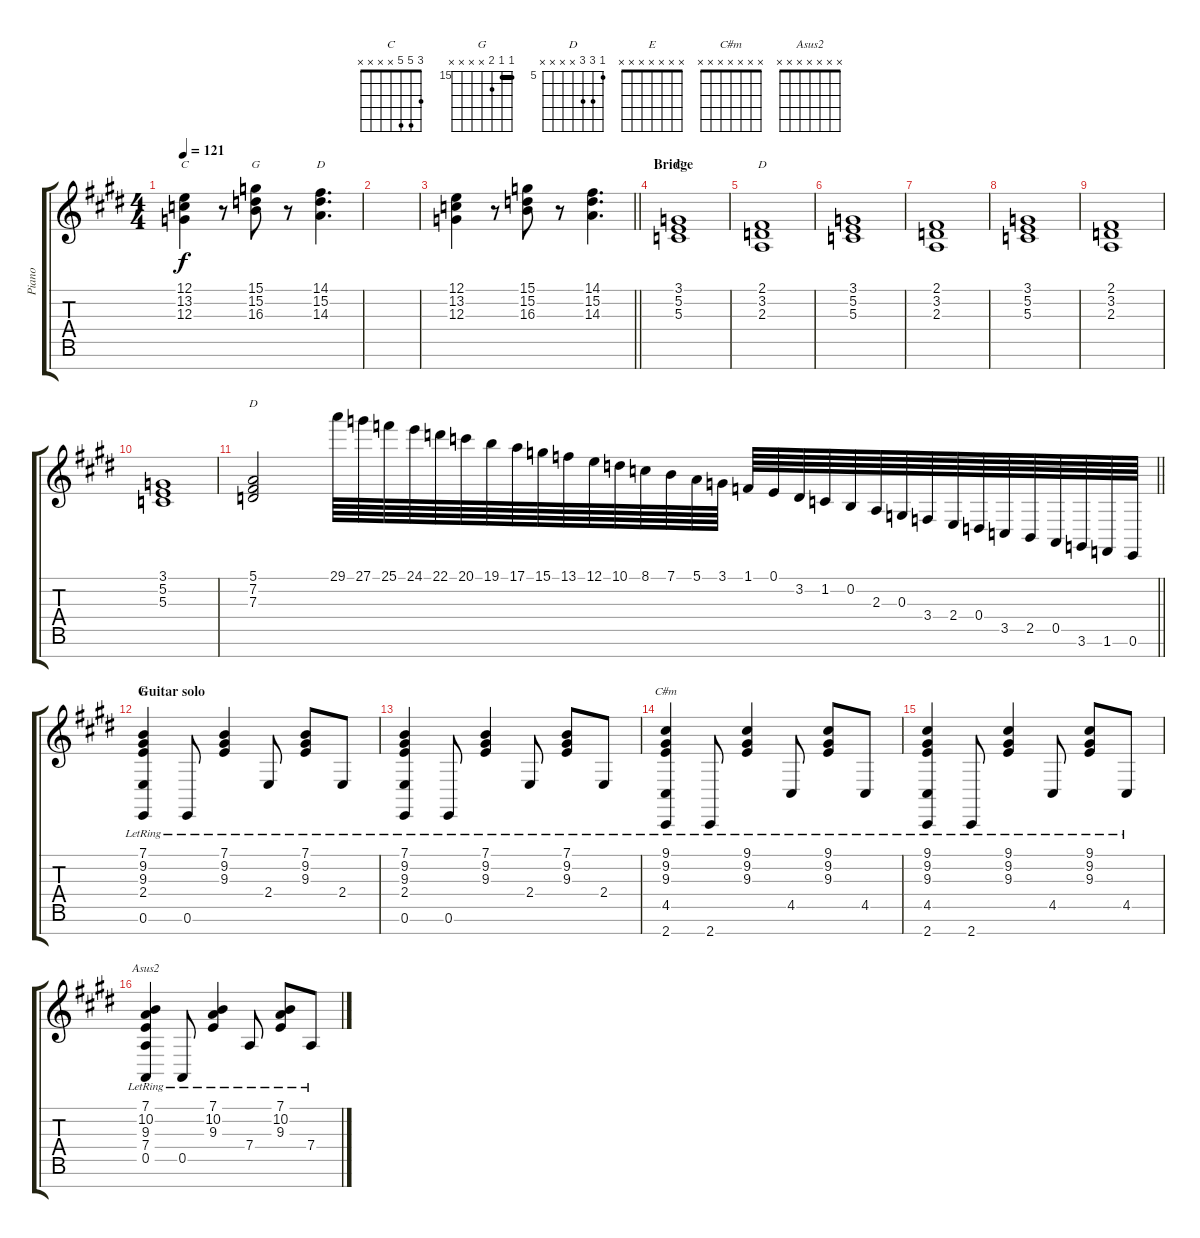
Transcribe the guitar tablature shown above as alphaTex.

\track ("Piano" "Piano") {instrument brightacousticpiano}
\staff {score tabs}
\tuning (E4 B3 G3 D3 A2 E2 B1) {hide}
\chord ("C" 12 13 12 x x x x) {firstfret 12 barre 12}
\chord ("G" 15 15 16 x x x x) {firstfret 15 barre 15}
\chord ("D" 14 15 14 x x x x) {firstfret 14 barre 14}
\chord ("C" 3 5 5 x x x x)
\chord ("D" 2 3 2 x x x x) {barre 2}
\chord ("D" 5 7 7 x x x x) {firstfret 5}
\chord ("E" x x x x x x x)
\chord ("C#m" x x x x x x x)
\chord ("Asus2" x x x x x x x)
\ts (4 4)
\tempo 121
\clef g2
\ks e
(12.1 13.2 12.3).4{ch "C" dy f} r.8 (15.1 15.2 16.3).8{ch "G"} r.8 (14.1 15.2 14.3).4{d ch "D"} |
|
\barLineRight lightlight
(12.1 13.2 12.3).4 r.8 (15.1 15.2 16.3).8 r.8 (14.1 15.2 14.3).4{d} |
\section ("" "Bridge")
(3.1 5.2 5.3).1{ch "C" instrument stringensemble1} |
(2.1 3.2 2.3).1{ch "D"} |
(3.1 5.2 5.3).1 |
(2.1 3.2 2.3).1 |
(3.1 5.2 5.3).1 |
(2.1 3.2 2.3).1 |
(3.1 5.2 5.3).1 |
\barLineRight lightlight
(5.1 7.2 7.3).2{ch "D"} 29.1.64{instrument brightacousticpiano} 27.1.64 25.1.64 24.1.64 22.1.64 20.1.64 19.1.64 17.1.64 15.1.64 13.1.64 12.1.64 10.1.64 8.1.64 7.1.64 5.1.64 3.1.64 1.1.64 0.1.64 3.2.64 1.2.64 0.2.64 2.3.64 0.3.64 3.4.64 2.4.64 0.4.64 3.5.64 2.5.64 0.5.64 3.6.64 1.6.64 0.6.64 |
\section ("" "Guitar solo")
(7.1{lr} 9.2{lr} 9.3{lr} 2.4{lr} 0.6{lr}).4{ch "E"} 0.6{lr}.8 (7.1{lr} 9.2{lr} 9.3{lr}).4 2.4{lr}.8 (7.1{lr} 9.2{lr} 9.3{lr}).8 2.4{lr}.8 |
(7.1{lr} 9.2{lr} 9.3{lr} 2.4{lr} 0.6{lr}).4 0.6{lr}.8 (7.1{lr} 9.2{lr} 9.3{lr}).4 2.4{lr}.8 (7.1{lr} 9.2{lr} 9.3{lr}).8 2.4{lr}.8 |
(9.1{lr} 9.2{lr} 9.3{lr} 4.5{lr} 2.7{lr}).4{ch "C#m"} 2.7{lr}.8 (9.1{lr} 9.2{lr} 9.3{lr}).4 4.5{lr}.8 (9.1{lr} 9.2{lr} 9.3{lr}).8 4.5{lr}.8 |
(9.1{lr} 9.2{lr} 9.3{lr} 4.5{lr} 2.7{lr}).4 2.7{lr}.8 (9.1{lr} 9.2{lr} 9.3{lr}).4 4.5{lr}.8 (9.1{lr} 9.2{lr} 9.3{lr}).8 4.5{lr}.8 |
(7.1{lr} 10.2{lr} 9.3{lr} 7.4{lr} 0.5{lr}).4{ch "Asus2"} 0.5{lr}.8 (7.1{lr} 10.2{lr} 9.3{lr}).4 7.4{lr}.8 (7.1{lr} 10.2{lr} 9.3{lr}).8 7.4{lr}.8
